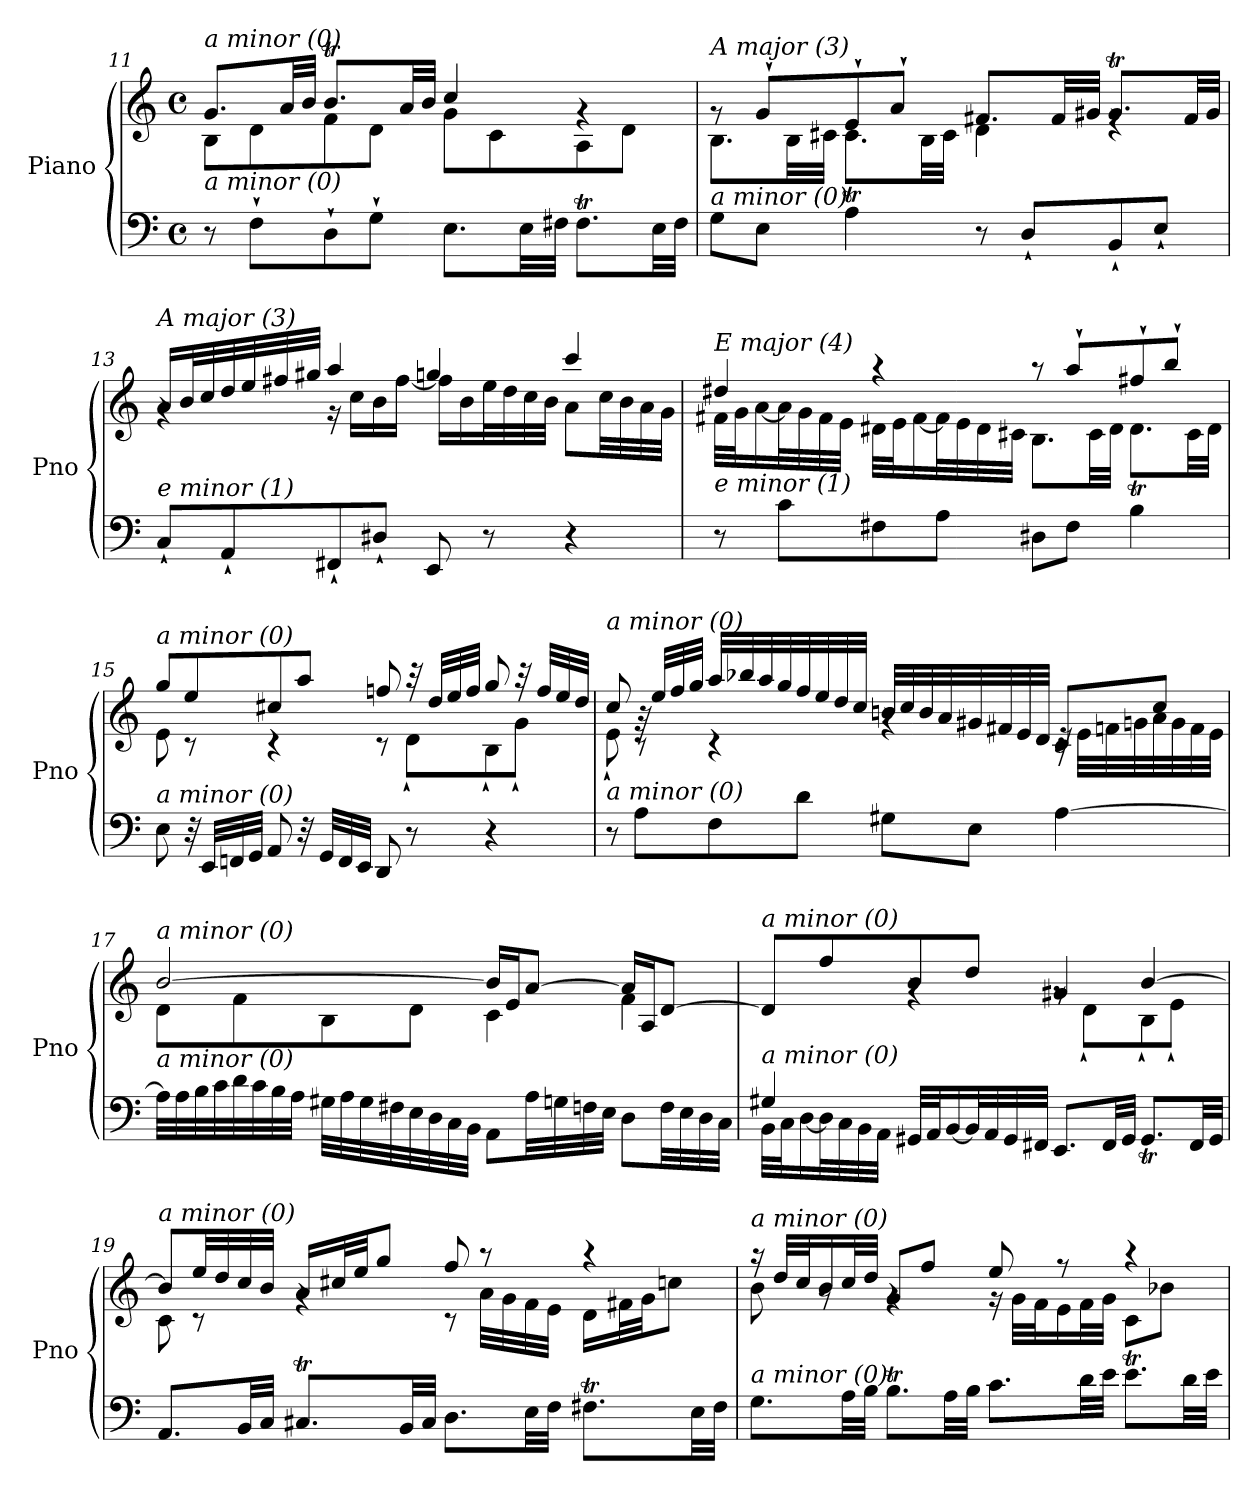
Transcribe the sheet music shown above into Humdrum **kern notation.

**kern	**kern
*part1	*part1
*staff2	*staff1
*I"Piano	*
*I'Pno	*
*clefF4	*clefG2
*k[]	*k[]
*M4/4	*M4/4
*met(c)	*met(c)
=11	=11
*	*^
!	!LO:TX:i:t=a minor (0)	!
!LO:TX:i:t=a minor (0)	!	!
8r	8.g/L	8B\L
8F`\L	.	8d\
.	32a/LL	.
.	32b/JJJ	.
8D`\	8.bt/L	8f\
8G`\J	.	8d\J
.	32a/LL	.
.	32b/JJJ	.
8.E\L	4cc/	8g\L
.	.	8c\
32E\LL	.	.
32F#X\JJJ	.	.
8.F#t\L	4rg	8A\
.	.	8d\J
32E\LL	.	.
32F#\JJJ	.	.
!!LO:PB:g=z	!!
=12	=12	=12
!	!LO:TX:i:t=A major (3)	!
!LO:TX:i:t=a minor (0)	!	!
8G\L	8rg	8.B\L
8E\J	8g`/L	.
.	.	32B\LL
.	.	32c#X\JJJ
4A\	8e`/	8.c#t\L
.	8a`/J	.
.	.	32B\LL
.	.	32c#\JJJ
8r	8.f#X/L	4d\
8D`/L	.	.
.	32f#/LL	.
.	32g#X/JJJ	.
8BB`/	8.g#t/L	4re
8E`/J	.	.
.	32f#/LL	.
.	32g#/JJJ	.
=13	=13	=13
!	!LO:TX:i:t=A major (3)	!
!LO:TX:i:t=e minor (1)	!	!
8C`/L	16a/LL	4rg
.	32b/L	.
.	32cc/	.
8AA`/	32dd/	.
.	32ee/	.
.	32ff#X/	.
.	32gg#X/JJJ	.
8FF#X`/	4aa/	16r
.	.	16cc\LL
8D#X`/J	.	16b\
.	.	[16ff#\JJ
8EE/	4ggn/	16ff#\LL]
.	.	16b\
8r	.	32ee\L
.	.	32dd\
.	.	32cc\
.	.	32b\JJJ
4r	4ccc/	8a\L
.	.	32cc\LL
.	.	32b\
.	.	32a\
.	.	32g\JJJ
!!LO:LB:g=z	!!
=14	=14	=14
!	!LO:TX:i:t=E major (4)	!
!LO:TX:i:t=e minor (1)	!	!
8r	4dd#X/	32f#X\LLL
.	.	32g\J
.	.	[16a\
8c\L	.	32a\L]
.	.	32g\
.	.	32f#\
.	.	32e\JJJ
8F#X\	4r	32d#X\LLL
.	.	32e\J
.	.	[16f#\
8A\J	.	32f#\L]
.	.	32e\
.	.	32d#\
.	.	32c#X\JJJ
8D#X\L	8r	8.B\L
8F#\J	8aa`/L	.
.	.	32c#\LL
.	.	32d#\JJJ
4B\	8ff#X`/	8.d#t\L
.	8bb`/J	.
.	.	32c#\LL
.	.	32d#\JJJ
!!LO:LB:g=z	!!
=15	=15	=15
!	!LO:TX:i:t=a minor (0)	!
!LO:TX:i:t=a minor (0)	!	!
8E\	8gg/L	8e\
32r	8ee/	8r
32EE/LLL	.	.
32FFn/	.	.
32GG/JJJ	.	.
8AA/	8cc#X/	4r
32r	8aa/J	.
32GG/LLL	.	.
32FF/	.	.
32EE/JJJ	.	.
8DD/	8ffn/	8r
8r	32r	8d`\L
.	32dd/LLL	.
.	32ee/	.
.	32ff/JJJ	.
4r	8gg/	8B`\
.	32r	8g`\J
.	32ff/LLL	.
.	32ee/	.
.	32dd/JJJ	.
!!LO:LB:g=z	!!
=16	=16	=16
!	!LO:TX:i:t=a minor (0)	!
!LO:TX:i:t=a minor (0)	!	!
8r	8cc/	8e`\
8A\L	32rg	8r
.	32ee/LLL	.
.	32ff/	.
.	32gg/JJJ	.
8F\	32aa/LLL	4r
.	32bb-Xi/	.
.	32aa/	.
.	32gg/	.
8d\J	32ff/	.
.	32ee/	.
.	32dd/	.
.	32cc/JJJ	.
8G#X\L	32bn/LLL	4rg
.	32cc/	.
.	32b/	.
.	32a/	.
8E\J	32g#X/	.
.	32f#X/	.
.	32e/	.
.	32d/JJJ	.
[4A\	8c/L	32rc
.	.	32e\LLL
.	.	32fn\
.	.	32gn\
.	8cc/J	32a\
.	.	32g\
.	.	32f\
.	.	32e\JJJ
!!LO:LB:g=z	!!
=17	=17	=17
!	!LO:TX:i:t=a minor (0)	!
!LO:TX:i:t=a minor (0)	!	!
32A\LLL]	[2b/	8d\L
32A\	.	.
32B\	.	.
32c\	.	.
32d\	.	8f\
32c\	.	.
32B\	.	.
32A\JJJ	.	.
32G#X\LLL	.	8B\
32A\	.	.
32G#\	.	.
32F#X\	.	.
32E\	.	8d\J
32D\	.	.
32C\	.	.
32BB\JJJ	.	.
8AA\L	16b/LL]	4c\
.	16e/J	.
32A\LL	[8a/J	.
32Gn\	.	.
32Fn\	.	.
32E\JJJ	.	.
8D\L	16a/LL]	4f\
.	16A/J	.
32F\LL	[8d/J	.
32E\	.	.
32D\	.	.
32C\JJJ	.	.
!!LO:LB:g=z	!!
=18	=18	=18
*^	*	*
!	!	!LO:TX:i:t=a minor (0)	!
!LO:TX:i:t=a minor (0)	!	!	!
4G#X/	32BB\LLL	8d/L]	4ryy
.	32C\J	.	.
.	[16D\	.	.
.	32D\L]	8ff/	.
.	32C\	.	.
.	32BB\	.	.
.	32AA\JJJ	.	.
2.ryy	32GG#X/LLL	8b/	4rg
.	32AA/J	.	.
.	[16BB/	.	.
.	32BB/L]	8dd/J	.
.	32AA/	.	.
.	32GG#/	.	.
.	32FF#X/JJJ	.	.
.	8.EE/L	4g#X/	8rg
.	.	.	8d`\L
.	32FF#/LL	.	.
.	32GG#/JJJ	.	.
.	8.GG#t/L	[4b/	8B`\
.	.	.	8e`\J
.	32FF#/LL	.	.
.	32GG#/JJJ	.	.
!!LO:PB:g=z	!!
=19	=19	=19	=19
!	!	!LO:TX:i:t=a minor (0)	!
!LO:TX:i:t=a minor (0)	!	!	!
*v	*v	*	*
8.AA/L	8b/L]	8c\
.	32ee/LL	8r
.	32dd/	.
32BB/LL	32cc/	.
32C/JJJ	32b/JJJ	.
8.C#Xt/L	16a/LL	4rg
.	32cc#X/L	.
.	32ee/JJ	.
.	8gg/J	.
32BB/LL	.	.
32C#/JJJ	.	.
8.D\L	8ff/	8r
.	8r	32a\LLL
.	.	32g\
32E\LL	.	32f\
32F\JJJ	.	32e\JJJ
8.F#Xt\L	4r	16d\LL
.	.	32f#X\L
.	.	32g\JJ
.	.	8ccn\J
32E\LL	.	.
32F#\JJJ	.	.
!!LO:LB:g=z	!!
=20	=20	=20
!	!LO:TX:i:t=a minor (0)	!
!LO:TX:i:t=a minor (0)	!	!
8.G\L	16r	8b\
.	32dd/LLL	.
.	32cc/J	.
.	16b/	8rg
32A\LL	32cc/L	.
32B\JJJ	32dd/JJJ	.
8.Bt\L	8g/L	4rg
.	8ff/J	.
32A\LL	.	.
32B\JJJ	.	.
8.c\L	8ee/	16rg
.	.	32g\LLL
.	.	32f\J
.	8r	16e\
32d\LL	.	32f\L
32e\JJJ	.	32g\JJJ
8.et\L	4r	8c\L
.	.	8b-Xi\J
32d\LL	.	.
32e\JJJ	.	.
*	*v	*v
=	=
*-	*-
